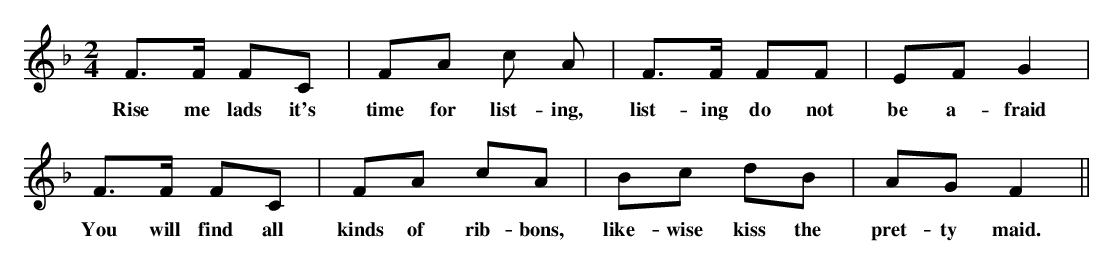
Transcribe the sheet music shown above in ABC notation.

X:1sk55hc1
M:2/4
K:F
F3F F2C2|F2A2 c2 A2|F3F F2F2|E2F2G4|
w:Rise me lads it's time for list-ing, list-ing do not be a-fraid
F3F F2C2|F2A2 c2-A2| B2-c2 d2B2|A2G2F4||
w:You will find all kinds of rib-bons, like-wise kiss the pret-ty maid.
